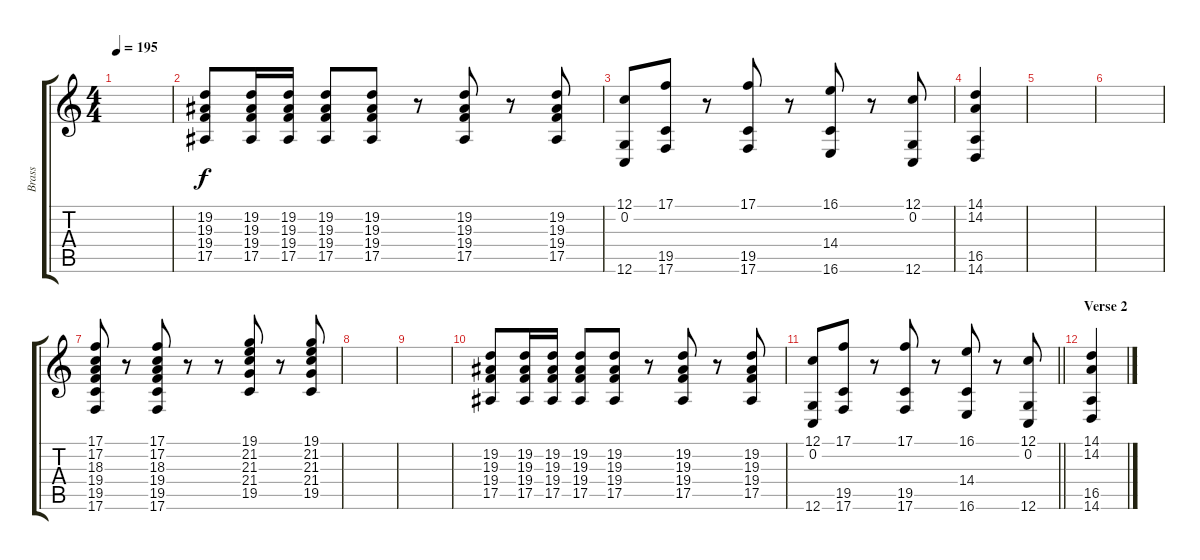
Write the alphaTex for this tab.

\track ("Brass" "Brass") {instrument brasssection}
\staff {score tabs}
\tuning (C4 G3 Eb3 Bb2 F2 C2) {hide}
\ts (4 4)
\tempo 195
\clef g2
\ks c
|
(19.2 19.3 19.4 17.5).8 (19.2 19.3 19.4 17.5).16 (19.2 19.3 19.4 17.5).16 (19.2 19.3 19.4 17.5).8 (19.2 19.3 19.4 17.5).8 r.8 (19.2 19.3 19.4 17.5).8 r.8 (19.2 19.3 19.4 17.5).8 |
(12.1 0.2 12.6).8 (17.1 19.5 17.6).8 r.8 (17.1 19.5 17.6).8 r.8 (16.1 14.4 16.6).8 r.8 (12.1 0.2 12.6).8 |
(14.1 14.2 16.5 14.6).4 |
|
|
(17.1 17.2 18.3 19.4 19.5 17.6).8 r.8 (17.1 17.2 18.3 19.4 19.5 17.6).8 r.8 r.8 (19.1 21.2 21.3 21.4 19.5).8 r.8 (19.1 21.2 21.3 21.4 19.5).8 |
|
|
(19.2 19.3 19.4 17.5).8 (19.2 19.3 19.4 17.5).16 (19.2 19.3 19.4 17.5).16 (19.2 19.3 19.4 17.5).8 (19.2 19.3 19.4 17.5).8 r.8 (19.2 19.3 19.4 17.5).8 r.8 (19.2 19.3 19.4 17.5).8 |
\barLineRight lightlight
(12.1 0.2 12.6).8 (17.1 19.5 17.6).8 r.8 (17.1 19.5 17.6).8 r.8 (16.1 14.4 16.6).8 r.8 (12.1 0.2 12.6).8 |
\section ("" "Verse 2")
(14.1 14.2 16.5 14.6).4
